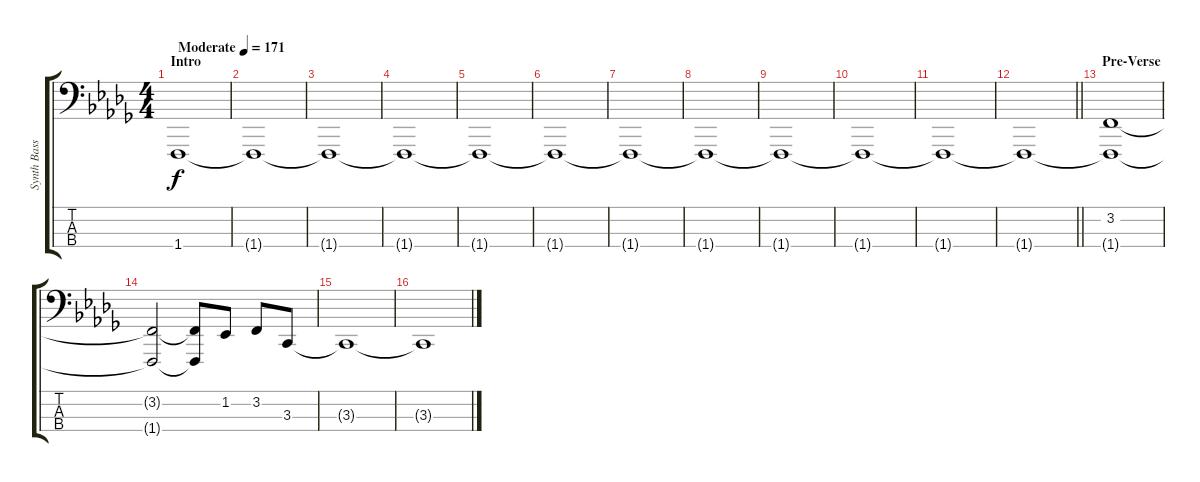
\track ("Synth Bass" "Synth Bass") {instrument lead2sawtooth}
\staff {score tabs}
\tuning (G2 D2 A1 E1) {hide}
\ts (4 4)
\section ("" "Intro")
\tempo (171 "Moderate")
\clef f4
\ks db
1.4.1{dy f volume 9 instrument lead2sawtooth} |
1.4{t}.1 |
1.4{t}.1 |
1.4{t}.1 |
1.4{t}.1 |
1.4{t}.1 |
1.4{t}.1 |
1.4{t}.1 |
1.4{t}.1 |
1.4{t}.1 |
1.4{t}.1 |
\barLineRight lightlight
1.4{t}.1 |
\section ("" "Pre-Verse")
(3.2 1.4{t}).1 |
(3.2{t} 1.4{t}).2 (3.2{t} 1.4{t}).8 1.2.8 3.2.8 3.3.8 |
3.3{t}.1 |
3.3{t}.1
